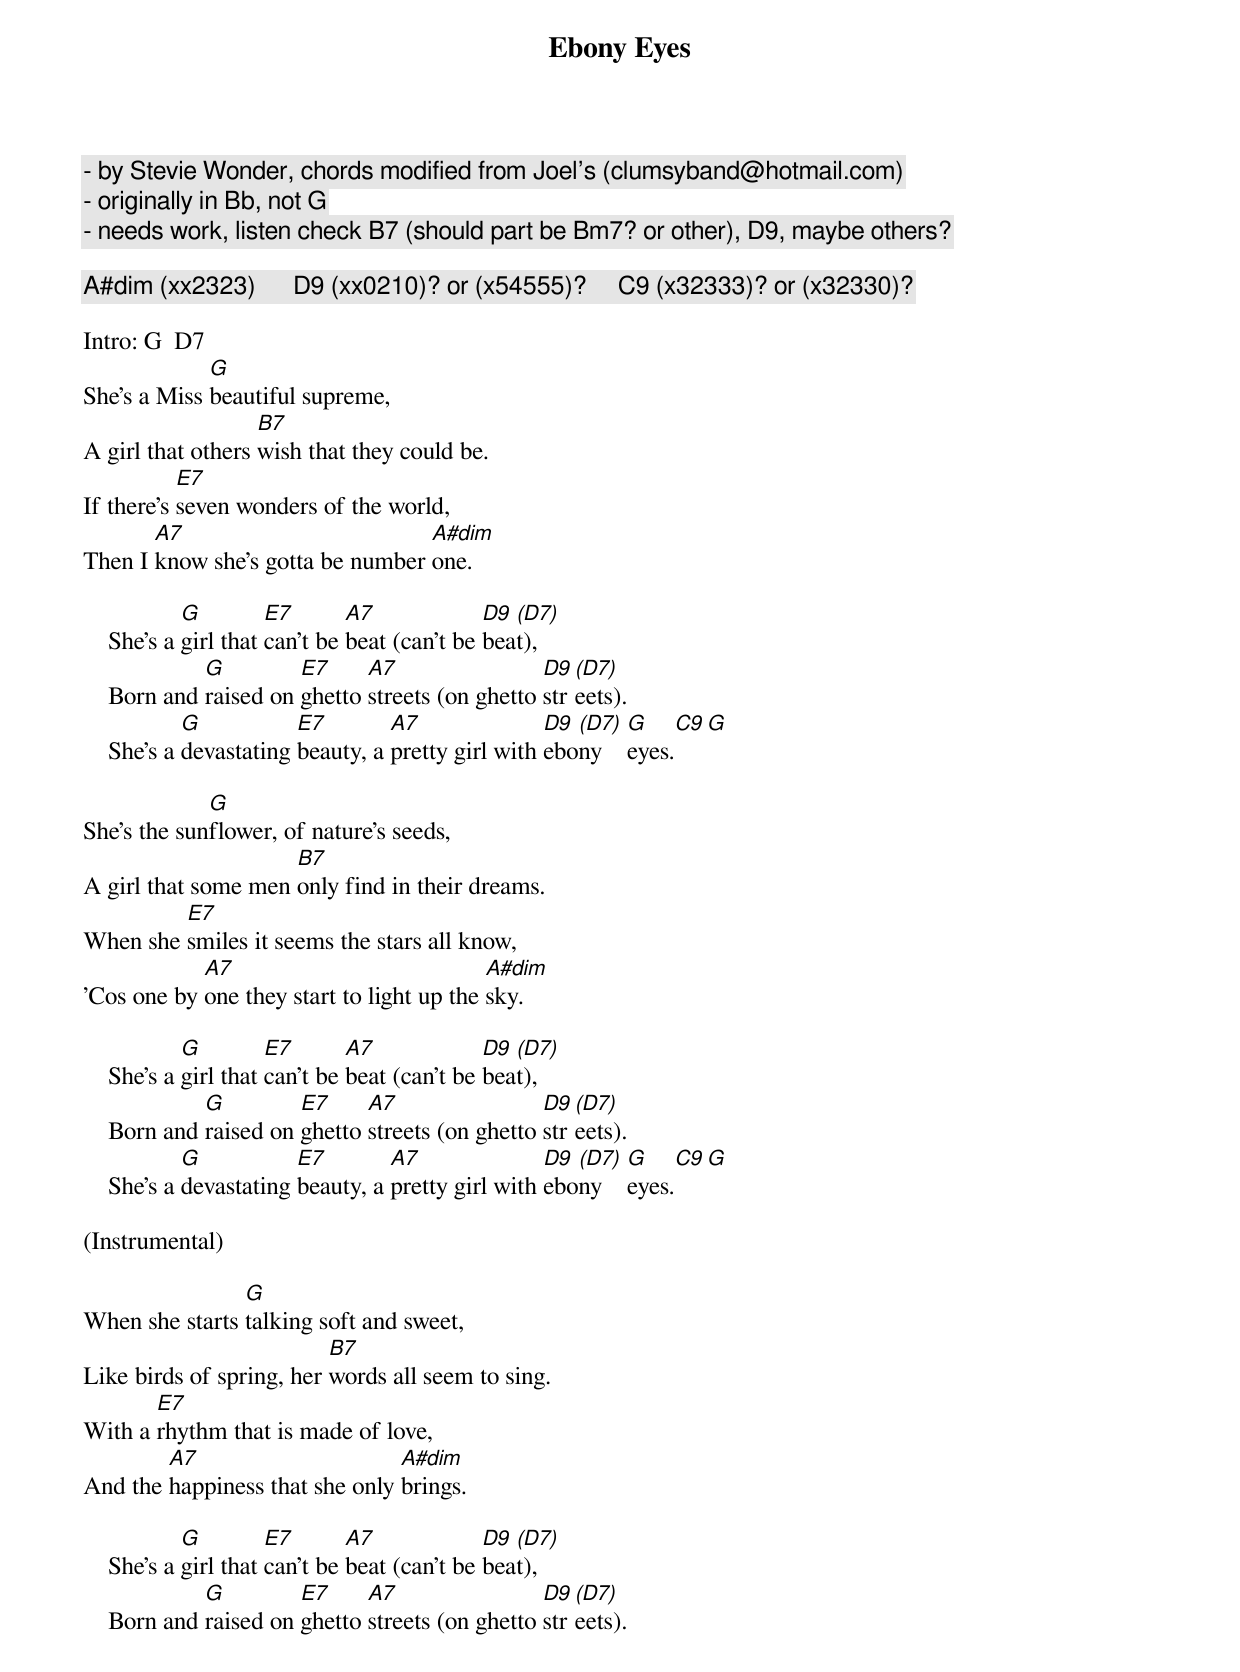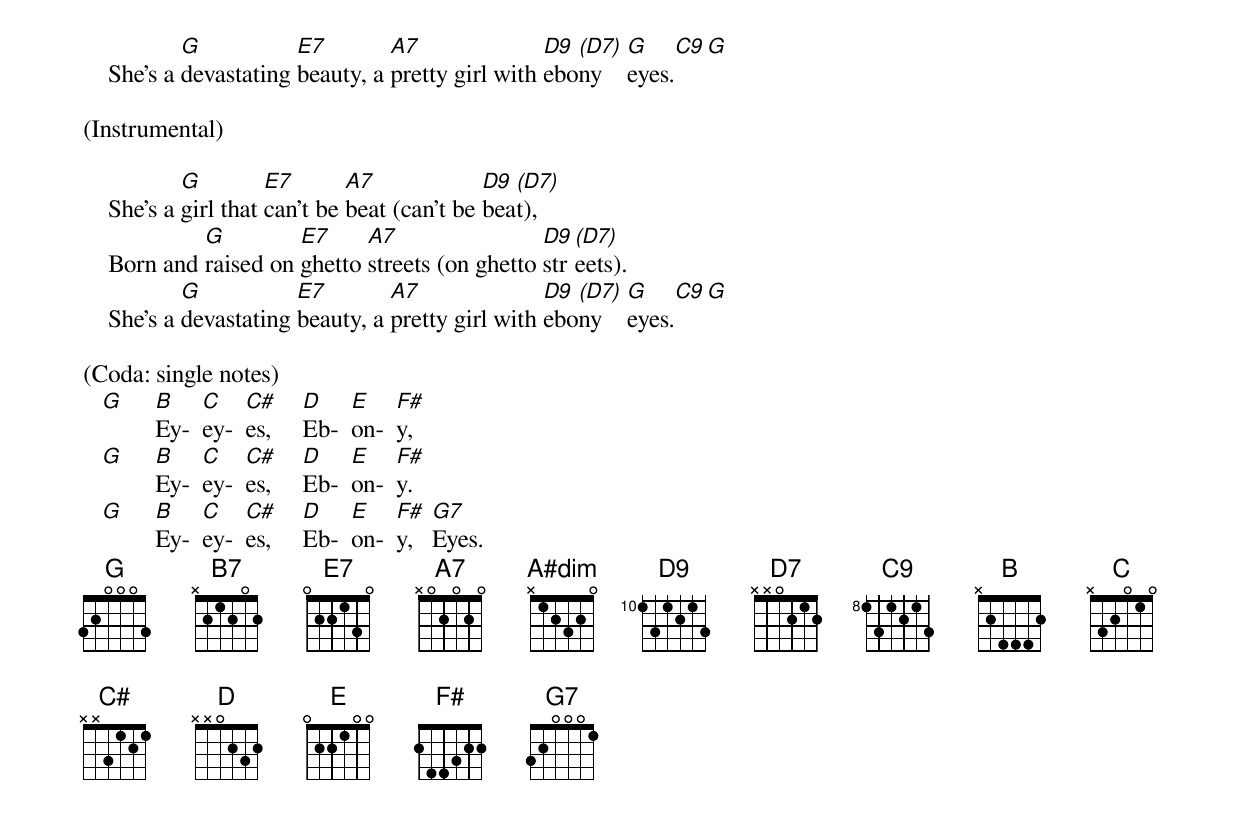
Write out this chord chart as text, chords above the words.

Ebony Eyes
 - by Stevie Wonder, chords modified from Joel's (clumsyband@hotmail.com)
 - originally in Bb, not G
 - needs work, listen check B7 (should part be Bm7? or other), D9, maybe others?

A#dim (xx2323)      D9 (xx0210)? or (x54555)?     C9 (x32333)? or (x32330)?

Intro: G  D7
             G
She's a Miss beautiful supreme,
                   B7
A girl that others wish that they could be.
           E7
If there's seven wonders of the world,
       A7                         A#dim
Then I know she's gotta be number one.

            G         E7       A7             D9 (D7)
    She's a girl that can't be beat (can't be beat),
             G         E7     A7                 D9 (D7)
    Born and raised on ghetto streets (on ghetto streets).
            G           E7        A7               D9 (D7)  G    C9    G
    She's a devastating beauty, a pretty girl with ebony    eyes.

             G
She's the sunflower, of nature's seeds,
                     B7
A girl that some men only find in their dreams.
         E7
When she smiles it seems the stars all know,
            A7                             A#dim
'Cos one by one they start to light up the sky.

            G         E7       A7             D9 (D7)
    She's a girl that can't be beat (can't be beat),
             G         E7     A7                 D9 (D7)
    Born and raised on ghetto streets (on ghetto streets).
            G           E7        A7               D9 (D7)  G    C9    G
    She's a devastating beauty, a pretty girl with ebony    eyes.

(Instrumental)

                G
When she starts talking soft and sweet,
                          B7
Like birds of spring, her words all seem to sing.
       E7
With a rhythm that is made of love,
        A7                      A#dim
And the happiness that she only brings.

            G         E7       A7             D9 (D7)
    She's a girl that can't be beat (can't be beat),
             G         E7     A7                 D9 (D7)
    Born and raised on ghetto streets (on ghetto streets).
            G           E7        A7               D9 (D7)  G    C9    G
    She's a devastating beauty, a pretty girl with ebony    eyes.

(Instrumental)

            G         E7       A7             D9 (D7)
    She's a girl that can't be beat (can't be beat),
             G         E7     A7                 D9 (D7)
    Born and raised on ghetto streets (on ghetto streets).
            G           E7        A7               D9 (D7)  G    C9    G
    She's a devastating beauty, a pretty girl with ebony    eyes.

(Coda: single notes)
   G    B    C    C#      D    E    F#
        Ey-  ey-  es,     Eb-  on-  y,
   G    B    C    C#      D    E    F#
        Ey-  ey-  es,     Eb-  on-  y.
   G    B    C    C#      D    E    F#   G7
        Ey-  ey-  es,     Eb-  on-  y,   Eyes.
